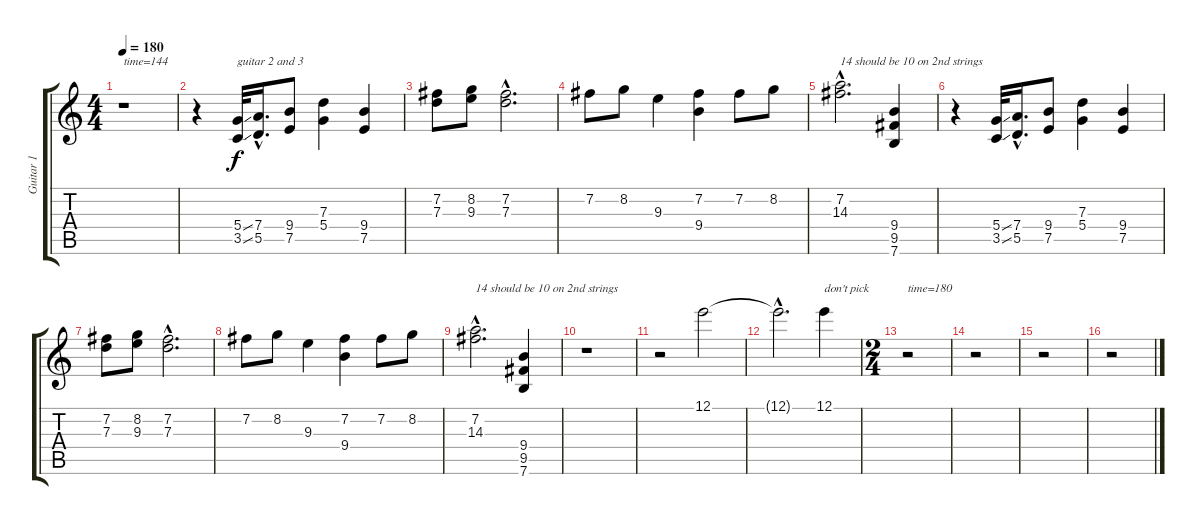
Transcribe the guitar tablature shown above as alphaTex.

\track ("Guitar 1" "Guitar 1") {instrument distortionguitar}
\staff {score tabs}
\tuning (E4 B3 G3 D3 A2 E2) {hide}
\ts (4 4)
\tempo 180
\clef g2
\ks c
r.1{txt "time=144" dy f instrument distortionguitar} |
r.4 (5.4{ss} 3.5{ss}).32{txt "guitar 2 and 3"} (7.4{hac} 5.5{hac}).16{d} (9.4 7.5).8 (7.3 5.4).4 (9.4 7.5).4 |
(7.2 7.3).8 (8.2 9.3).8 (7.2{hac} 7.3{hac}).2{d} |
7.2.8 8.2.8 9.3.4 (7.2 9.4).4 7.2.8 8.2.8 |
(7.2{hac} 14.3{hac}).2{d txt "14 should be 10 on 2nd strings"} (9.4 9.5 7.6).4 |
r.4 (5.4{ss} 3.5{ss}).32 (7.4{hac} 5.5{hac}).16{d} (9.4 7.5).8 (7.3 5.4).4 (9.4 7.5).4 |
(7.2 7.3).8 (8.2 9.3).8 (7.2{hac} 7.3{hac}).2{d} |
7.2.8 8.2.8 9.3.4 (7.2 9.4).4 7.2.8 8.2.8 |
(7.2{hac} 14.3{hac}).2{d txt "14 should be 10 on 2nd strings"} (9.4 9.5 7.6).4 |
r.1 |
r.2 12.1.2 |
12.1{hac t}.2{d} 12.1.4{txt "don't pick"} |
\ts (2 4)
r.2{txt "time=180"} |
r.2 |
r.2 |
r.2
